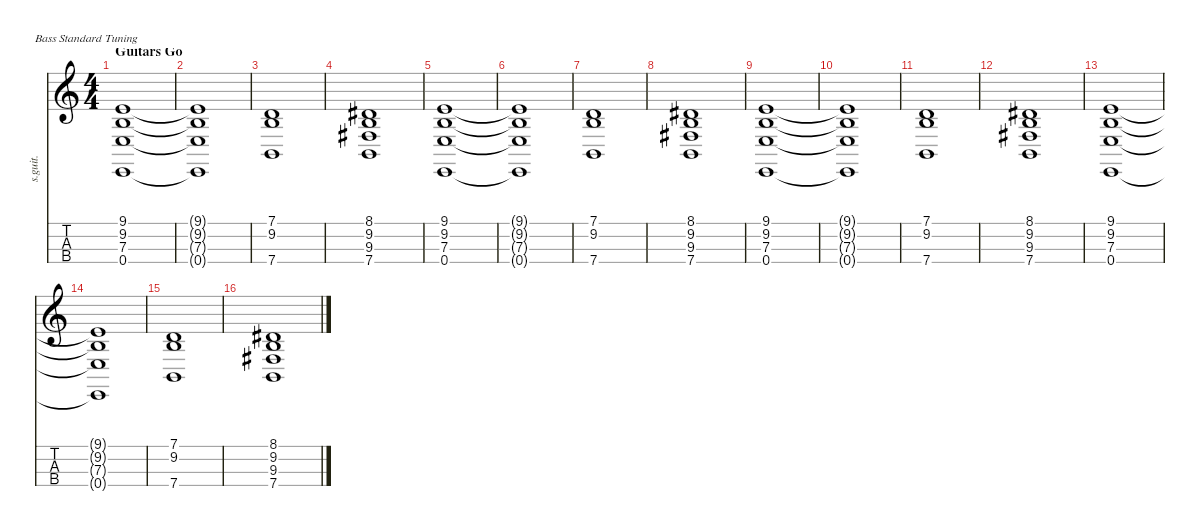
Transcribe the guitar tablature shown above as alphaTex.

\defaultSystemsLayout 4
\hideDynamics
\bracketExtendMode nobrackets
\track ("Bass Distortion Effect I" "s.guit.") {instrument distortionguitar}
\staff {score tabs}
\tuning (G2 D2 A1 E1)
\ts (4 4)
\section ("" "Guitars Go")
\tempo (130 hide)
\clef g2
\ks c
(9.1 9.2 7.3 0.4).1{lyrics (0 "") lyrics (1 "") lyrics (2 "") lyrics (3 "") lyrics (4 "") dy f} |
(9.1{t} 9.2{t} 7.3{t} 0.4{t}).1{lyrics (0 "") lyrics (1 "") lyrics (2 "") lyrics (3 "") lyrics (4 "")} |
(7.1 9.2 7.4).1{lyrics (0 "") lyrics (1 "") lyrics (2 "") lyrics (3 "") lyrics (4 "")} |
(8.1{acc #} 9.2 9.3{acc #} 7.4).1{lyrics (0 "") lyrics (1 "") lyrics (2 "") lyrics (3 "") lyrics (4 "")} |
(9.1 9.2 7.3 0.4).1{lyrics (0 "") lyrics (1 "") lyrics (2 "") lyrics (3 "") lyrics (4 "")} |
(9.1{t} 9.2{t} 7.3{t} 0.4{t}).1{lyrics (0 "") lyrics (1 "") lyrics (2 "") lyrics (3 "") lyrics (4 "")} |
(7.1 9.2 7.4).1{lyrics (0 "") lyrics (1 "") lyrics (2 "") lyrics (3 "") lyrics (4 "")} |
(8.1{acc #} 9.2 9.3{acc #} 7.4).1{lyrics (0 "") lyrics (1 "") lyrics (2 "") lyrics (3 "") lyrics (4 "")} |
(9.1 9.2 7.3 0.4).1{lyrics (0 "") lyrics (1 "") lyrics (2 "") lyrics (3 "") lyrics (4 "")} |
(9.1{t} 9.2{t} 7.3{t} 0.4{t}).1{lyrics (0 "") lyrics (1 "") lyrics (2 "") lyrics (3 "") lyrics (4 "")} |
(7.1 9.2 7.4).1{lyrics (0 "") lyrics (1 "") lyrics (2 "") lyrics (3 "") lyrics (4 "")} |
(8.1{acc #} 9.2 9.3{acc #} 7.4).1{lyrics (0 "") lyrics (1 "") lyrics (2 "") lyrics (3 "") lyrics (4 "")} |
(9.1 9.2 7.3 0.4).1{lyrics (0 "") lyrics (1 "") lyrics (2 "") lyrics (3 "") lyrics (4 "")} |
(9.1{t} 9.2{t} 7.3{t} 0.4{t}).1{lyrics (0 "") lyrics (1 "") lyrics (2 "") lyrics (3 "") lyrics (4 "")} |
(7.1 9.2 7.4).1{lyrics (0 "") lyrics (1 "") lyrics (2 "") lyrics (3 "") lyrics (4 "")} |
(8.1{acc #} 9.2 9.3{acc #} 7.4).1{lyrics (0 "") lyrics (1 "") lyrics (2 "") lyrics (3 "") lyrics (4 "")}
